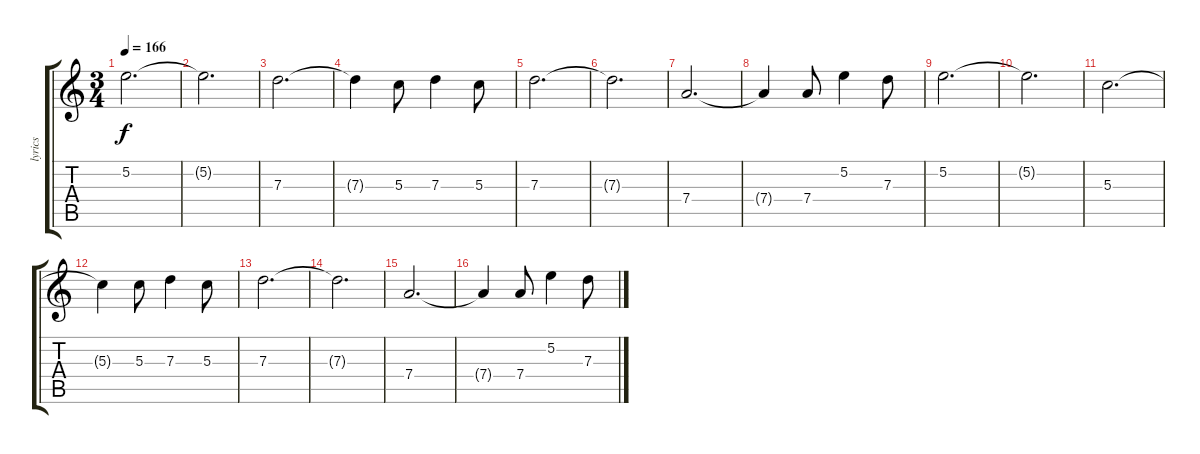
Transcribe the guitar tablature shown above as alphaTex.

\track ("lyrics" "lyrics") {instrument distortionguitar}
\staff {score tabs}
\tuning (E4 B3 G3 D3 A2 D2) {hide}
\ts (3 4)
\tempo 166
\clef g2
\ks c
5.2.2{d dy f} |
5.2{t}.2{d} |
7.3.2{d} |
7.3{t}.4 5.3.8 7.3.4 5.3.8 |
7.3.2{d} |
7.3{t}.2{d} |
7.4.2{d} |
7.4{t}.4 7.4.8 5.2.4 7.3.8 |
5.2.2{d} |
5.2{t}.2{d} |
5.3.2{d} |
5.3{t}.4 5.3.8 7.3.4 5.3.8 |
7.3.2{d} |
7.3{t}.2{d} |
7.4.2{d} |
7.4{t}.4 7.4.8 5.2.4 7.3.8
